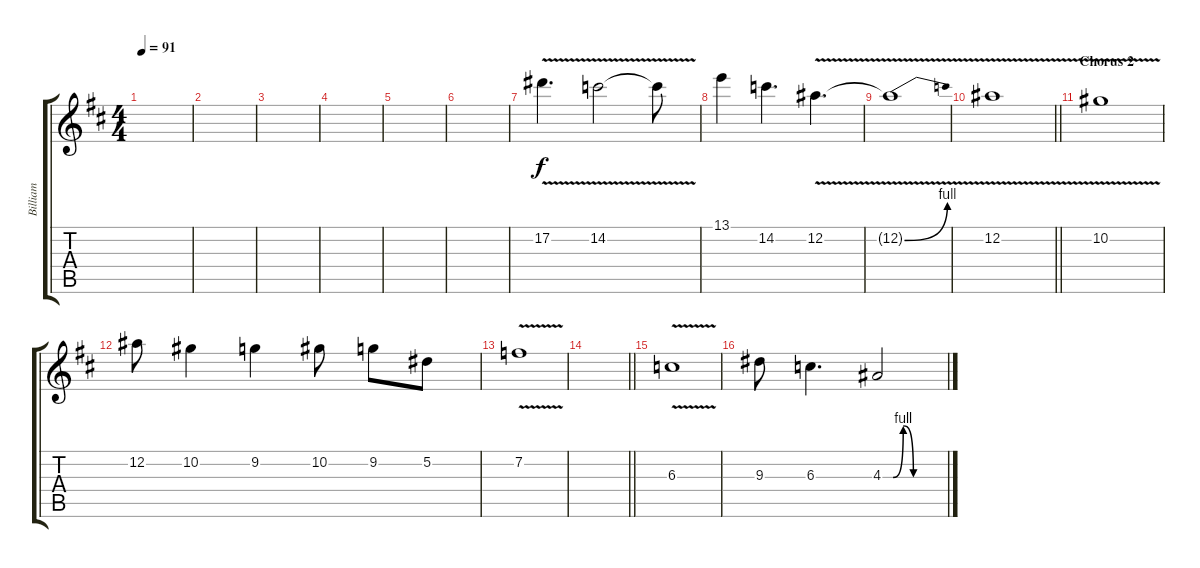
\track ("Billiam" "Billiam") {instrument distortionguitar}
\staff {score tabs}
\tuning (Eb4 Bb3 Gb3 Db3 Ab2 Eb2) {hide}
\ts (4 4)
\tempo 91
\clef g2
\ks d
|
|
|
|
|
|
17.2{v}.4{d} 14.2{v}.2 14.2{t}.8 |
13.1.4 14.2.4{d} 12.2{v}.4{d} |
12.2{be (bend 0 0 60 4) t}.1 |
\barLineRight lightlight
12.2{v}.1 |
\section ("" "Chorus 2")
10.2{v}.1 |
12.2.8 10.2.4 9.2.4 10.2.8 9.2.8 5.2.8 |
7.2{v}.1 |
\barLineRight lightlight
|
6.3{v}.1 |
9.3.8 6.3.4{d} 4.3{be (custom 0 0 10 0 20 4 30 0 60 0)}.2
